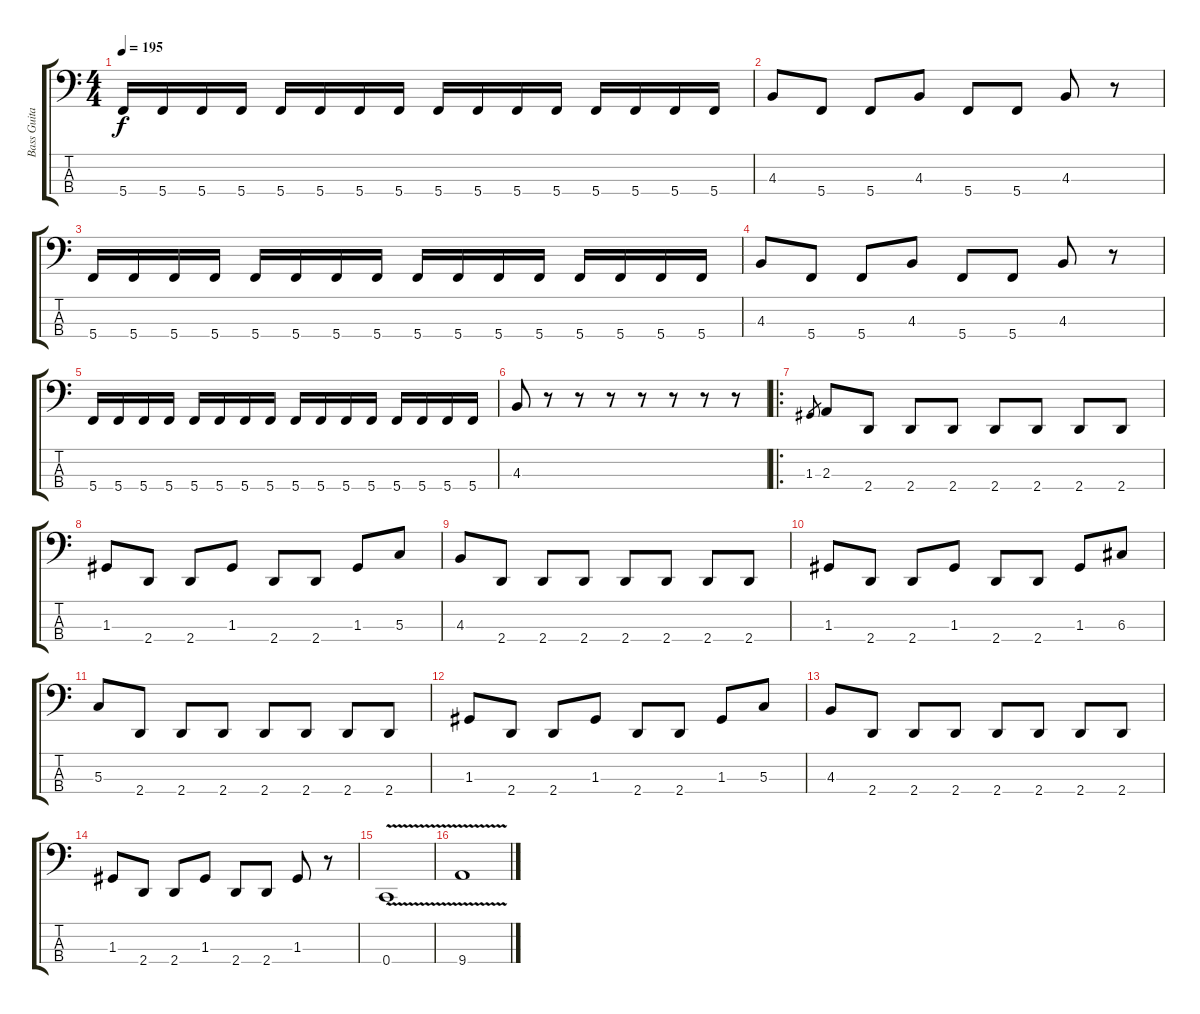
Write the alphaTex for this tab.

\track ("Bass Guitar" "Bass Guita") {instrument electricbasspick}
\staff {score tabs}
\tuning (F2 C2 G1 C1) {hide}
\ts (4 4)
\tempo 195
\clef f4
\ks c
5.4.16{dy f} 5.4.16 5.4.16 5.4.16 5.4.16 5.4.16 5.4.16 5.4.16 5.4.16 5.4.16 5.4.16 5.4.16 5.4.16 5.4.16 5.4.16 5.4.16 |
4.3.8 5.4.8 5.4.8 4.3.8 5.4.8 5.4.8 4.3.8 r.8 |
5.4.16 5.4.16 5.4.16 5.4.16 5.4.16 5.4.16 5.4.16 5.4.16 5.4.16 5.4.16 5.4.16 5.4.16 5.4.16 5.4.16 5.4.16 5.4.16 |
4.3.8 5.4.8 5.4.8 4.3.8 5.4.8 5.4.8 4.3.8 r.8 |
5.4.16 5.4.16 5.4.16 5.4.16 5.4.16 5.4.16 5.4.16 5.4.16 5.4.16 5.4.16 5.4.16 5.4.16 5.4.16 5.4.16 5.4.16 5.4.16 |
4.3.8 r.8 r.8 r.8 r.8 r.8 r.8 r.8 |
\ro
1.3.8{gr} 2.3.8 2.4.8 2.4.8 2.4.8 2.4.8 2.4.8 2.4.8 2.4.8 |
1.3.8 2.4.8 2.4.8 1.3.8 2.4.8 2.4.8 1.3.8 5.3.8 |
4.3.8 2.4.8 2.4.8 2.4.8 2.4.8 2.4.8 2.4.8 2.4.8 |
1.3.8 2.4.8 2.4.8 1.3.8 2.4.8 2.4.8 1.3.8 6.3.8 |
5.3.8 2.4.8 2.4.8 2.4.8 2.4.8 2.4.8 2.4.8 2.4.8 |
1.3.8 2.4.8 2.4.8 1.3.8 2.4.8 2.4.8 1.3.8 5.3.8 |
4.3.8 2.4.8 2.4.8 2.4.8 2.4.8 2.4.8 2.4.8 2.4.8 |
1.3.8 2.4.8 2.4.8 1.3.8 2.4.8 2.4.8 1.3.8 r.8 |
0.4{v}.1 |
9.4{v}.1
